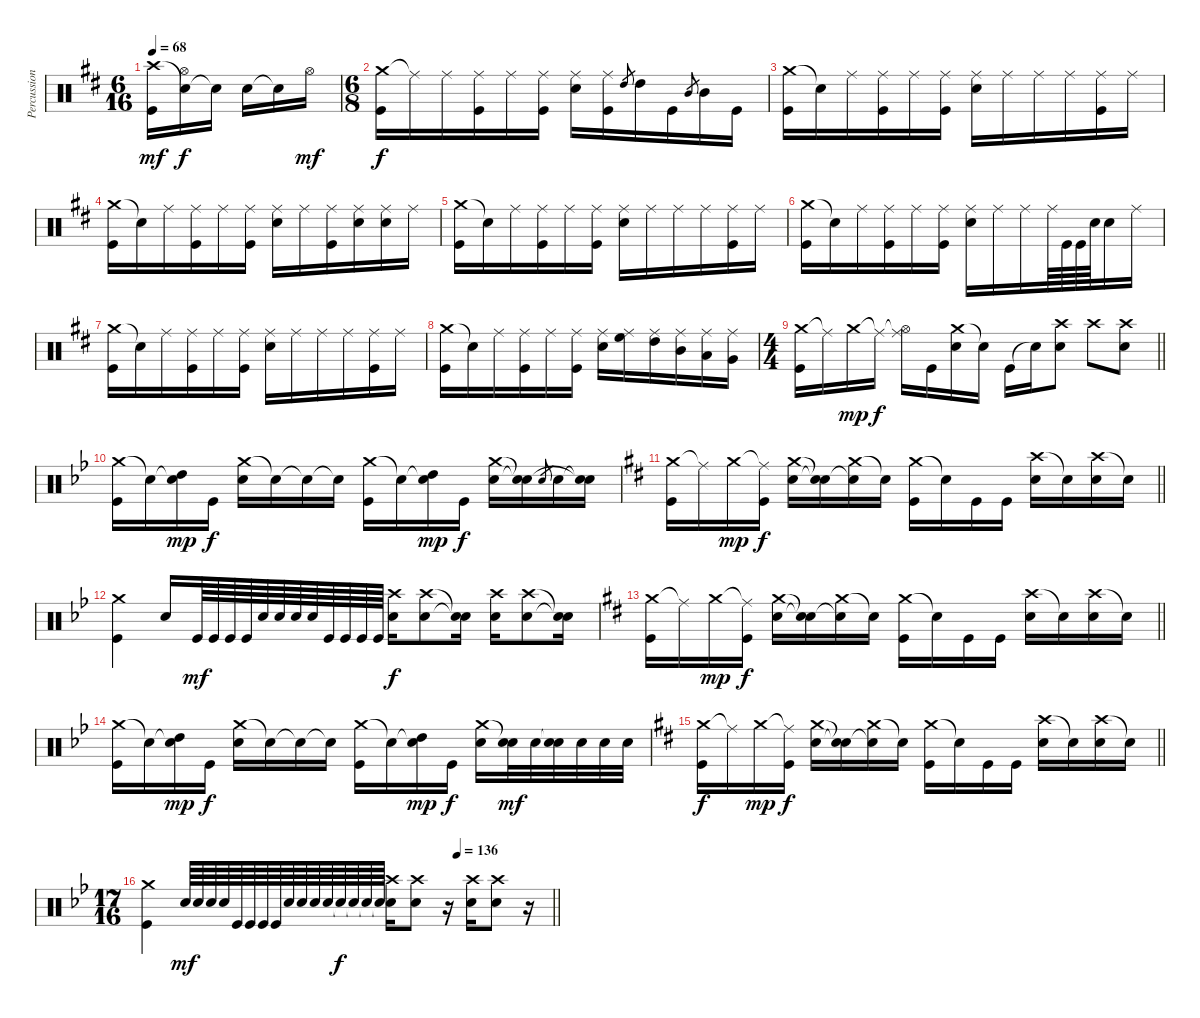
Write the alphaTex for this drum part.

\track ("Percussions" "Percussion") {instrument percussion}
\staff {score}
\articulation defaults
\ts (6 16)
\tempo 68
\clef neutral
\ks d
("Crash high (hit)" "Kick (hit)").16{dy mf} ("Snare (hit)"{t} "Hi-Hat (open)").16{dy f} "Snare (hit)"{t}.16 "Electric Snare (hit)".16 "Snare (hit)"{t}.16 "Hi-Hat (open)".16{dy mf} |
\ts (6 8)
("Crash medium (hit)" "Kick (hit)").16{dy f} "Ride (middle)"{t}.16 "Ride (middle)".16 ("Ride (middle)" "Kick (hit)").16 "Ride (middle)".16 ("Ride (middle)" "Kick (hit)").16 ("Ride (middle)" "Electric Snare (hit)").16 ("Ride (middle)" "Kick (hit)").16 "High Tom (hit)".8{gr} "High Tom (hit)".16 "Kick (hit)".16 "Mid Tom (hit)".8{gr} "Mid Tom (hit)".16 "Kick (hit)".16 |
("Crash medium (hit)" "Kick (hit)").16 "Snare (hit)"{t}.16 "Ride (middle)".16 ("Ride (middle)" "Kick (hit)").16 "Ride (middle)".16 ("Ride (middle)" "Kick (hit)").16 ("Ride (middle)" "Electric Snare (hit)").16 "Ride (middle)".16 "Ride (middle)".16 "Ride (middle)".16 ("Ride (middle)" "Kick (hit)").16 "Ride (middle)".16 |
("Crash medium (hit)" "Kick (hit)").16 "Snare (hit)"{t}.16 "Ride (middle)".16 ("Ride (middle)" "Kick (hit)").16 "Ride (middle)".16 ("Ride (middle)" "Kick (hit)").16 ("Ride (middle)" "Electric Snare (hit)").16 "Ride (middle)".16 ("Ride (middle)" "Kick (hit)").16 ("Ride (middle)" "Electric Snare (hit)").16 ("Ride (middle)" "Electric Snare (hit)").16 "Ride (middle)".16 |
("Crash medium (hit)" "Kick (hit)").16 "Snare (hit)"{t}.16 "Ride (middle)".16 ("Ride (middle)" "Kick (hit)").16 "Ride (middle)".16 ("Ride (middle)" "Kick (hit)").16 ("Ride (middle)" "Electric Snare (hit)").16 "Ride (middle)".16 "Ride (middle)".16 "Ride (middle)".16 ("Ride (middle)" "Kick (hit)").16 "Ride (middle)".16 |
("Crash medium (hit)" "Kick (hit)").16 "Snare (hit)"{t}.16 "Ride (middle)".16 ("Ride (middle)" "Kick (hit)").16 "Ride (middle)".16 ("Ride (middle)" "Kick (hit)").16 ("Ride (middle)" "Electric Snare (hit)").16 "Ride (middle)".16 "Ride (middle)".16 "Ride (middle)".64 "Kick (hit)".64 "Kick (hit)".64 "Electric Snare (hit)".64 "Electric Snare (hit)".16 "Ride (middle)".16 |
("Crash medium (hit)" "Kick (hit)").16 "Snare (hit)"{t}.16 "Ride (middle)".16 ("Ride (middle)" "Kick (hit)").16 "Ride (middle)".16 ("Ride (middle)" "Kick (hit)").16 ("Ride (middle)" "Electric Snare (hit)").16 "Ride (middle)".16 "Ride (middle)".16 "Ride (middle)".16 ("Ride (middle)" "Kick (hit)").16 "Ride (middle)".16 |
("Crash medium (hit)" "Kick (hit)").16 "Snare (hit)"{t}.16 "Ride (middle)".16 ("Ride (middle)" "Kick (hit)").16 "Ride (middle)".16 ("Ride (middle)" "Kick (hit)").16 ("Ride (middle)" "Electric Snare (hit)").16 ("Ride (middle)" "High Floor Tom (hit)").16 ("Ride (middle)" "High Tom (hit)").16 ("Ride (middle)" "Mid Tom (hit)").16 ("Ride (middle)" "Low Tom (hit)").16 ("Ride (middle)" "Very Low Tom (hit)").16 |
\ts (4 4)
\barLineRight lightlight
("Crash medium (hit)" "Kick (hit)").16 "Ride (middle)"{t}.16 "Crash medium (hit)".16{dy mp} "Ride (middle)"{t}.16{dy f} ("Ride (middle)"{t} "Hi-Hat (open)").16 "Kick (hit)".16 ("Crash medium (hit)" "Electric Snare (hit)").16 "Snare (hit)"{t}.16 "Kick (hit)".16 "Snare (hit)"{t}.16 ("Crash high (hit)" "Electric Snare (hit)").8 "Crash high (hit)".8 ("Crash high (hit)" "Electric Snare (hit)").8 |
\ks bb
("Crash medium (hit)" "Kick (hit)").16 "Snare (hit)"{t}.16 ("Snare (hit)"{t} "High Tom (hit)").16{dy mp} "Kick (hit)".16{dy f} ("Crash medium (hit)" "Electric Snare (hit)").16 "Snare (hit)"{t}.16 "Snare (hit)"{t}.16 "Snare (hit)"{t}.16 ("Crash medium (hit)" "Kick (hit)").16 "Snare (hit)"{t}.16 ("Snare (hit)"{t} "High Tom (hit)").16{dy mp} "Kick (hit)".16{dy f} ("Crash medium (hit)" "Electric Snare (hit)").16 ("Snare (hit)"{t} "Snare (hit)"{t}).16 "Electric Snare (hit)".8{gr} "Electric Snare (hit)".16 ("Snare (hit)"{t} "Snare (hit)"{t}).16 |
\barLineRight lightlight
\ks d
("Crash medium (hit)" "Kick (hit)").16 "Ride (middle)"{t}.16 "Crash medium (hit)".16{dy mp} ("Ride (middle)"{t} "Kick (hit)").16{dy f} ("Crash medium (hit)" "Electric Snare (hit)").16 ("Snare (hit)"{t} "Snare (hit)"{t}).16 ("Crash medium (hit)" "Electric Snare (hit)"{t}).16 "Snare (hit)"{t}.16 ("Crash medium (hit)" "Kick (hit)").16 "Snare (hit)"{t}.16 "Kick (hit)".16 "Kick (hit)".16 ("Crash high (hit)" "Electric Snare (hit)").16 "Snare (hit)"{t}.16 ("Crash high (hit)" "Electric Snare (hit)").16 "Snare (hit)"{t}.16 |
\ks bb
("Crash medium (hit)" "Kick (hit)").4 "Electric Snare (hit)".16 "Kick (hit)".64{dy mf} "Kick (hit)".64 "Kick (hit)".64 "Kick (hit)".64 "Electric Snare (hit)".64 "Electric Snare (hit)".64 "Electric Snare (hit)".64 "Electric Snare (hit)".64 "Kick (hit)".64 "Kick (hit)".64 "Kick (hit)".64 "Kick (hit)".64 ("Crash high (hit)" "Electric Snare (hit)").16{dy f} ("Crash high (hit)" "Electric Snare (hit)").8 ("Snare (hit)"{t} "Snare (hit)"{t}).16 ("Crash high (hit)" "Electric Snare (hit)").16 ("Crash high (hit)" "Electric Snare (hit)").8 ("Snare (hit)"{t} "Snare (hit)"{t}).16 |
\barLineRight lightlight
\ks d
("Crash medium (hit)" "Kick (hit)").16 "Ride (middle)"{t}.16 "Crash medium (hit)".16{dy mp} ("Ride (middle)"{t} "Kick (hit)").16{dy f} ("Crash medium (hit)" "Electric Snare (hit)").16 ("Snare (hit)"{t} "Snare (hit)"{t}).16 ("Crash medium (hit)" "Electric Snare (hit)"{t}).16 "Snare (hit)"{t}.16 ("Crash medium (hit)" "Kick (hit)").16 "Snare (hit)"{t}.16 "Kick (hit)".16 "Kick (hit)".16 ("Crash high (hit)" "Electric Snare (hit)").16 "Snare (hit)"{t}.16 ("Crash high (hit)" "Electric Snare (hit)").16 "Snare (hit)"{t}.16 |
\ks bb
("Crash medium (hit)" "Kick (hit)").16 "Snare (hit)"{t}.16 ("Snare (hit)"{t} "High Tom (hit)").16{dy mp} "Kick (hit)".16{dy f} ("Crash medium (hit)" "Electric Snare (hit)").16 "Snare (hit)"{t}.16 "Snare (hit)"{t}.16 "Snare (hit)"{t}.16 ("Crash medium (hit)" "Kick (hit)").16 "Snare (hit)"{t}.16 ("Snare (hit)"{t} "High Tom (hit)").16{dy mp} "Kick (hit)".16{dy f} ("Crash medium (hit)" "Electric Snare (hit)").16 ("Snare (hit)"{t} "Electric Snare (hit)").32{dy mf} "Electric Snare (hit)".32 ("Snare (hit)"{t} "Electric Snare (hit)").32 "Electric Snare (hit)".32 "Electric Snare (hit)".32 "Electric Snare (hit)".32 |
\barLineRight lightlight
\ks d
("Crash medium (hit)" "Kick (hit)").16{dy f} "Ride (middle)"{t}.16 "Crash medium (hit)".16{dy mp} ("Ride (middle)"{t} "Kick (hit)").16{dy f} ("Crash medium (hit)" "Electric Snare (hit)").16 ("Snare (hit)"{t} "Snare (hit)"{t}).16 ("Crash medium (hit)" "Electric Snare (hit)"{t}).16 "Snare (hit)"{t}.16 ("Crash medium (hit)" "Kick (hit)").16 "Snare (hit)"{t}.16 "Kick (hit)".16 "Kick (hit)".16 ("Crash high (hit)" "Electric Snare (hit)").16 "Snare (hit)"{t}.16 ("Crash high (hit)" "Electric Snare (hit)").16 "Snare (hit)"{t}.16 |
\ts (17 16)
\tempo (136 0.7647058823529411)
\barLineRight lightlight
\ks bb
("Crash medium (hit)" "Kick (hit)").4 "Electric Snare (hit)".64{dy mf} "Electric Snare (hit)".64 "Electric Snare (hit)".64 "Electric Snare (hit)".64 "Kick (hit)".64 "Kick (hit)".64 "Kick (hit)".64 "Kick (hit)".64 "Electric Snare (hit)".64 "Electric Snare (hit)".64 "Electric Snare (hit)".64 "Electric Snare (hit)".64 "Snare (hit)"{t}.64{dy f} "Snare (hit)"{t}.64 "Snare (hit)"{t}.64 "Snare (hit)"{t}.64 ("Crash high (hit)" "Electric Snare (hit)").16 ("Crash high (hit)" "Electric Snare (hit)").8 r.16 ("Crash high (hit)" "Electric Snare (hit)").16 ("Crash high (hit)" "Electric Snare (hit)").8 r.16
